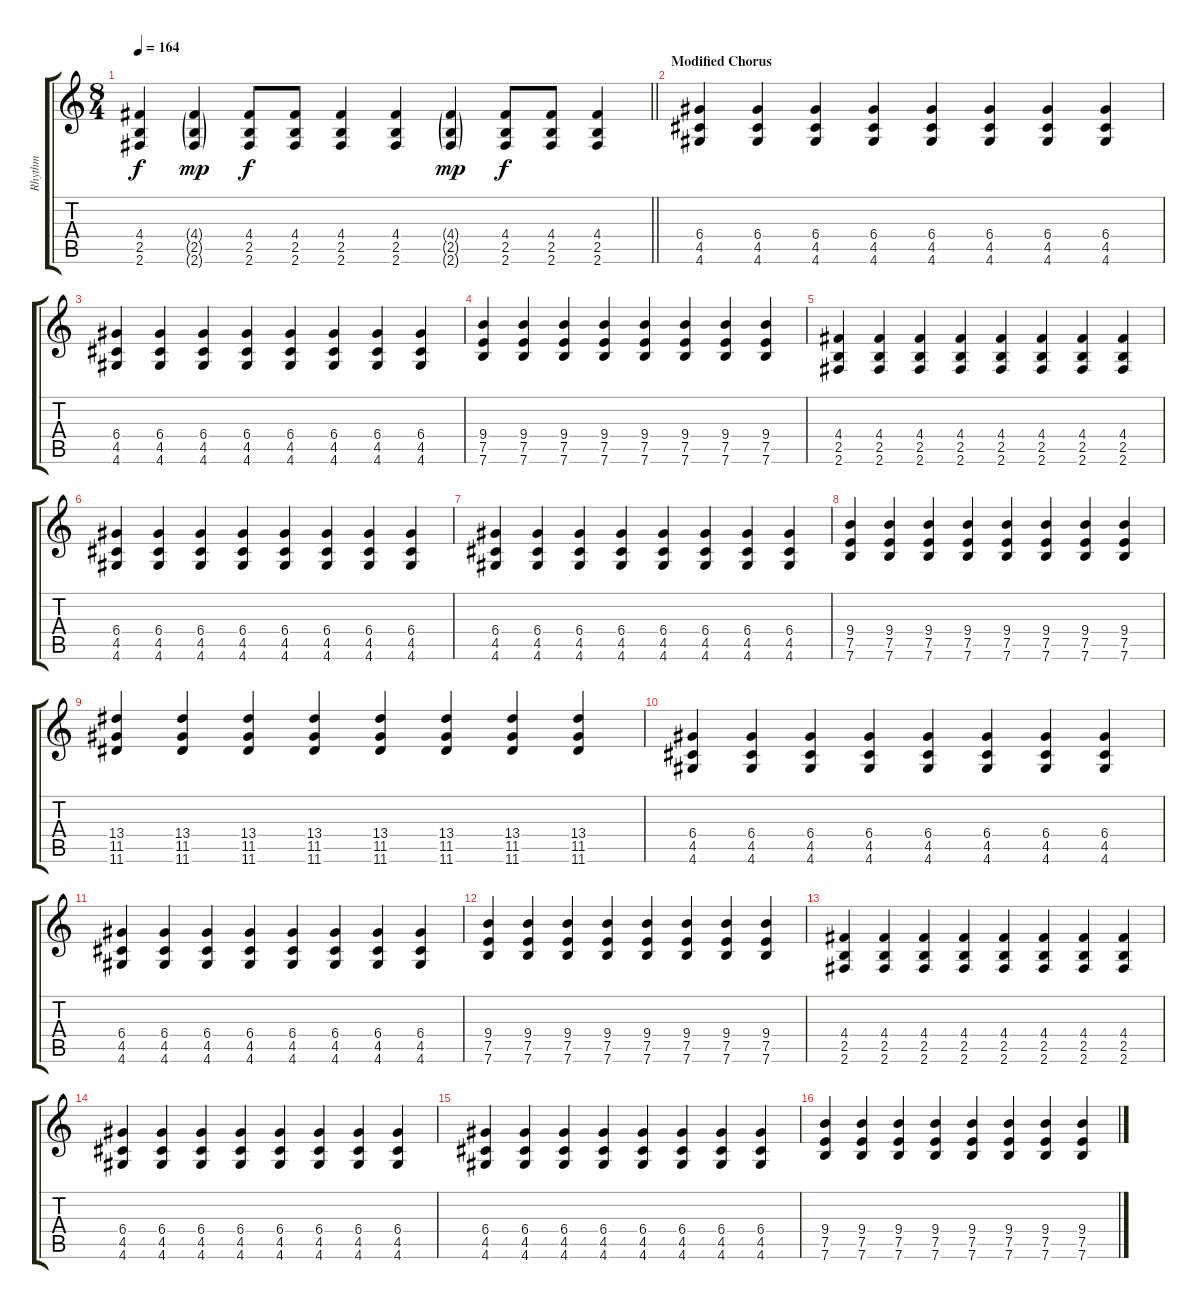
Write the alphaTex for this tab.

\track ("Rhythm" "Rhythm") {instrument distortionguitar}
\staff {score tabs}
\tuning (E4 B3 G3 D3 A2 E2) {hide}
\ts (8 4)
\tempo 164
\clef g2
\barLineRight lightlight
\ks c
(4.4 2.5 2.6).4{dy f} (4.4{g} 2.5{g} 2.6{g}).4{dy mp} (4.4 2.5 2.6).8{dy f} (4.4 2.5 2.6).8 (4.4 2.5 2.6).4 (4.4 2.5 2.6).4 (4.4{g} 2.5{g} 2.6{g}).4{dy mp} (4.4 2.5 2.6).8{dy f} (4.4 2.5 2.6).8 (4.4 2.5 2.6).4 |
\section ("" "Modified Chorus")
(6.4 4.5 4.6).4 (6.4 4.5 4.6).4 (6.4 4.5 4.6).4 (6.4 4.5 4.6).4 (6.4 4.5 4.6).4 (6.4 4.5 4.6).4 (6.4 4.5 4.6).4 (6.4 4.5 4.6).4 |
(6.4 4.5 4.6).4 (6.4 4.5 4.6).4 (6.4 4.5 4.6).4 (6.4 4.5 4.6).4 (6.4 4.5 4.6).4 (6.4 4.5 4.6).4 (6.4 4.5 4.6).4 (6.4 4.5 4.6).4 |
(9.4 7.5 7.6).4 (9.4 7.5 7.6).4 (9.4 7.5 7.6).4 (9.4 7.5 7.6).4 (9.4 7.5 7.6).4 (9.4 7.5 7.6).4 (9.4 7.5 7.6).4 (9.4 7.5 7.6).4 |
(4.4 2.5 2.6).4 (4.4 2.5 2.6).4 (4.4 2.5 2.6).4 (4.4 2.5 2.6).4 (4.4 2.5 2.6).4 (4.4 2.5 2.6).4 (4.4 2.5 2.6).4 (4.4 2.5 2.6).4 |
(6.4 4.5 4.6).4 (6.4 4.5 4.6).4 (6.4 4.5 4.6).4 (6.4 4.5 4.6).4 (6.4 4.5 4.6).4 (6.4 4.5 4.6).4 (6.4 4.5 4.6).4 (6.4 4.5 4.6).4 |
(6.4 4.5 4.6).4 (6.4 4.5 4.6).4 (6.4 4.5 4.6).4 (6.4 4.5 4.6).4 (6.4 4.5 4.6).4 (6.4 4.5 4.6).4 (6.4 4.5 4.6).4 (6.4 4.5 4.6).4 |
(9.4 7.5 7.6).4 (9.4 7.5 7.6).4 (9.4 7.5 7.6).4 (9.4 7.5 7.6).4 (9.4 7.5 7.6).4 (9.4 7.5 7.6).4 (9.4 7.5 7.6).4 (9.4 7.5 7.6).4 |
(13.4 11.5 11.6).4 (13.4 11.5 11.6).4 (13.4 11.5 11.6).4 (13.4 11.5 11.6).4 (13.4 11.5 11.6).4 (13.4 11.5 11.6).4 (13.4 11.5 11.6).4 (13.4 11.5 11.6).4 |
(6.4 4.5 4.6).4 (6.4 4.5 4.6).4 (6.4 4.5 4.6).4 (6.4 4.5 4.6).4 (6.4 4.5 4.6).4 (6.4 4.5 4.6).4 (6.4 4.5 4.6).4 (6.4 4.5 4.6).4 |
(6.4 4.5 4.6).4 (6.4 4.5 4.6).4 (6.4 4.5 4.6).4 (6.4 4.5 4.6).4 (6.4 4.5 4.6).4 (6.4 4.5 4.6).4 (6.4 4.5 4.6).4 (6.4 4.5 4.6).4 |
(9.4 7.5 7.6).4 (9.4 7.5 7.6).4 (9.4 7.5 7.6).4 (9.4 7.5 7.6).4 (9.4 7.5 7.6).4 (9.4 7.5 7.6).4 (9.4 7.5 7.6).4 (9.4 7.5 7.6).4 |
(4.4 2.5 2.6).4 (4.4 2.5 2.6).4 (4.4 2.5 2.6).4 (4.4 2.5 2.6).4 (4.4 2.5 2.6).4 (4.4 2.5 2.6).4 (4.4 2.5 2.6).4 (4.4 2.5 2.6).4 |
(6.4 4.5 4.6).4 (6.4 4.5 4.6).4 (6.4 4.5 4.6).4 (6.4 4.5 4.6).4 (6.4 4.5 4.6).4 (6.4 4.5 4.6).4 (6.4 4.5 4.6).4 (6.4 4.5 4.6).4 |
(6.4 4.5 4.6).4 (6.4 4.5 4.6).4 (6.4 4.5 4.6).4 (6.4 4.5 4.6).4 (6.4 4.5 4.6).4 (6.4 4.5 4.6).4 (6.4 4.5 4.6).4 (6.4 4.5 4.6).4 |
(9.4 7.5 7.6).4 (9.4 7.5 7.6).4 (9.4 7.5 7.6).4 (9.4 7.5 7.6).4 (9.4 7.5 7.6).4 (9.4 7.5 7.6).4 (9.4 7.5 7.6).4 (9.4 7.5 7.6).4
